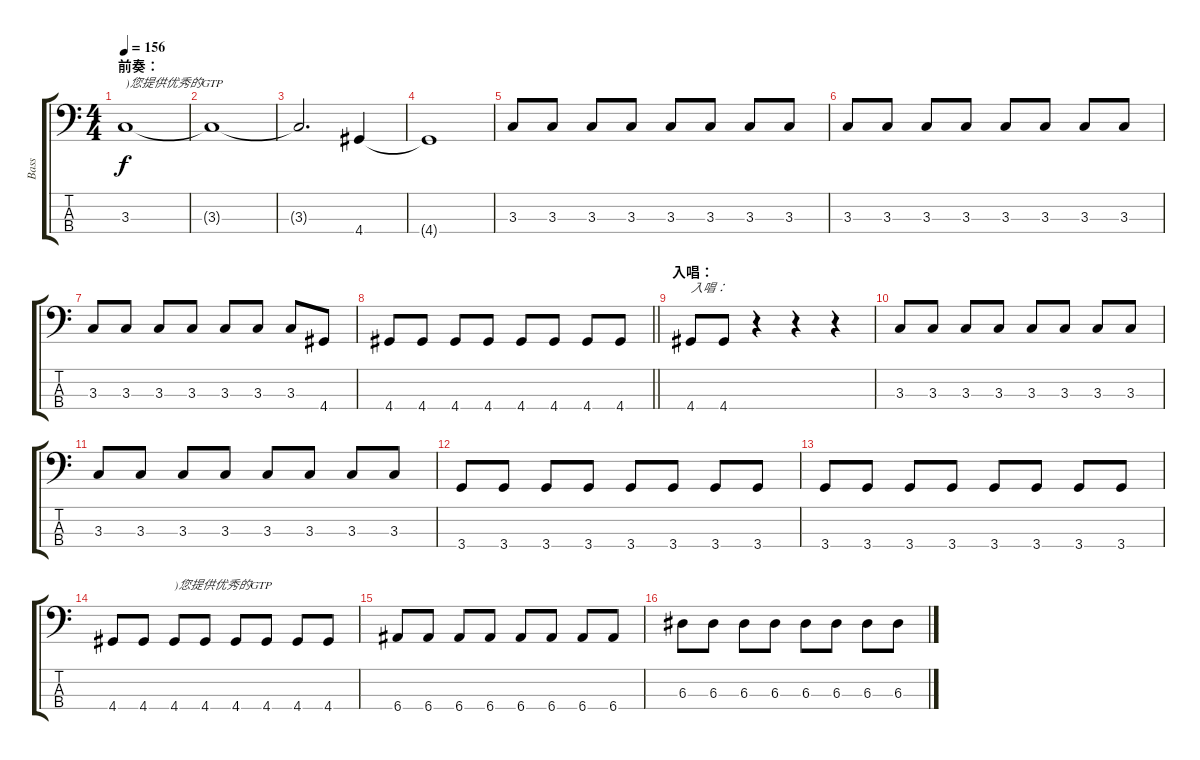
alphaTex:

\track ("Bass" "Bass") {instrument electricbassfinger}
\staff {score tabs}
\tuning (G2 D2 A1 E1) {hide}
\ts (4 4)
\section ("" "前奏：")
\tempo 156
\clef f4
\ks c
3.3.1{txt ")您提供优秀的GTP" dy f instrument electricbassfinger} |
3.3{t}.1 |
3.3{t}.2{d} 4.4.4 |
4.4{t}.1 |
3.3.8 3.3.8 3.3.8 3.3.8 3.3.8 3.3.8 3.3.8 3.3.8 |
3.3.8 3.3.8 3.3.8 3.3.8 3.3.8 3.3.8 3.3.8 3.3.8 |
3.3.8 3.3.8 3.3.8 3.3.8 3.3.8 3.3.8 3.3.8 4.4.8 |
\barLineRight lightlight
4.4.8 4.4.8 4.4.8 4.4.8 4.4.8 4.4.8 4.4.8 4.4.8 |
\section ("" "入唱：")
4.4.8{txt "入唱："} 4.4.8 r.4 r.4 r.4 |
3.3.8 3.3.8 3.3.8 3.3.8 3.3.8 3.3.8 3.3.8 3.3.8 |
3.3.8 3.3.8 3.3.8 3.3.8 3.3.8 3.3.8 3.3.8 3.3.8 |
3.4.8 3.4.8 3.4.8 3.4.8 3.4.8 3.4.8 3.4.8 3.4.8 |
3.4.8 3.4.8 3.4.8 3.4.8 3.4.8 3.4.8 3.4.8 3.4.8 |
4.4.8 4.4.8 4.4.8{txt ")您提供优秀的GTP"} 4.4.8 4.4.8 4.4.8 4.4.8 4.4.8 |
6.4.8 6.4.8 6.4.8 6.4.8 6.4.8 6.4.8 6.4.8 6.4.8 |
6.3.8 6.3.8 6.3.8 6.3.8 6.3.8 6.3.8 6.3.8 6.3.8
